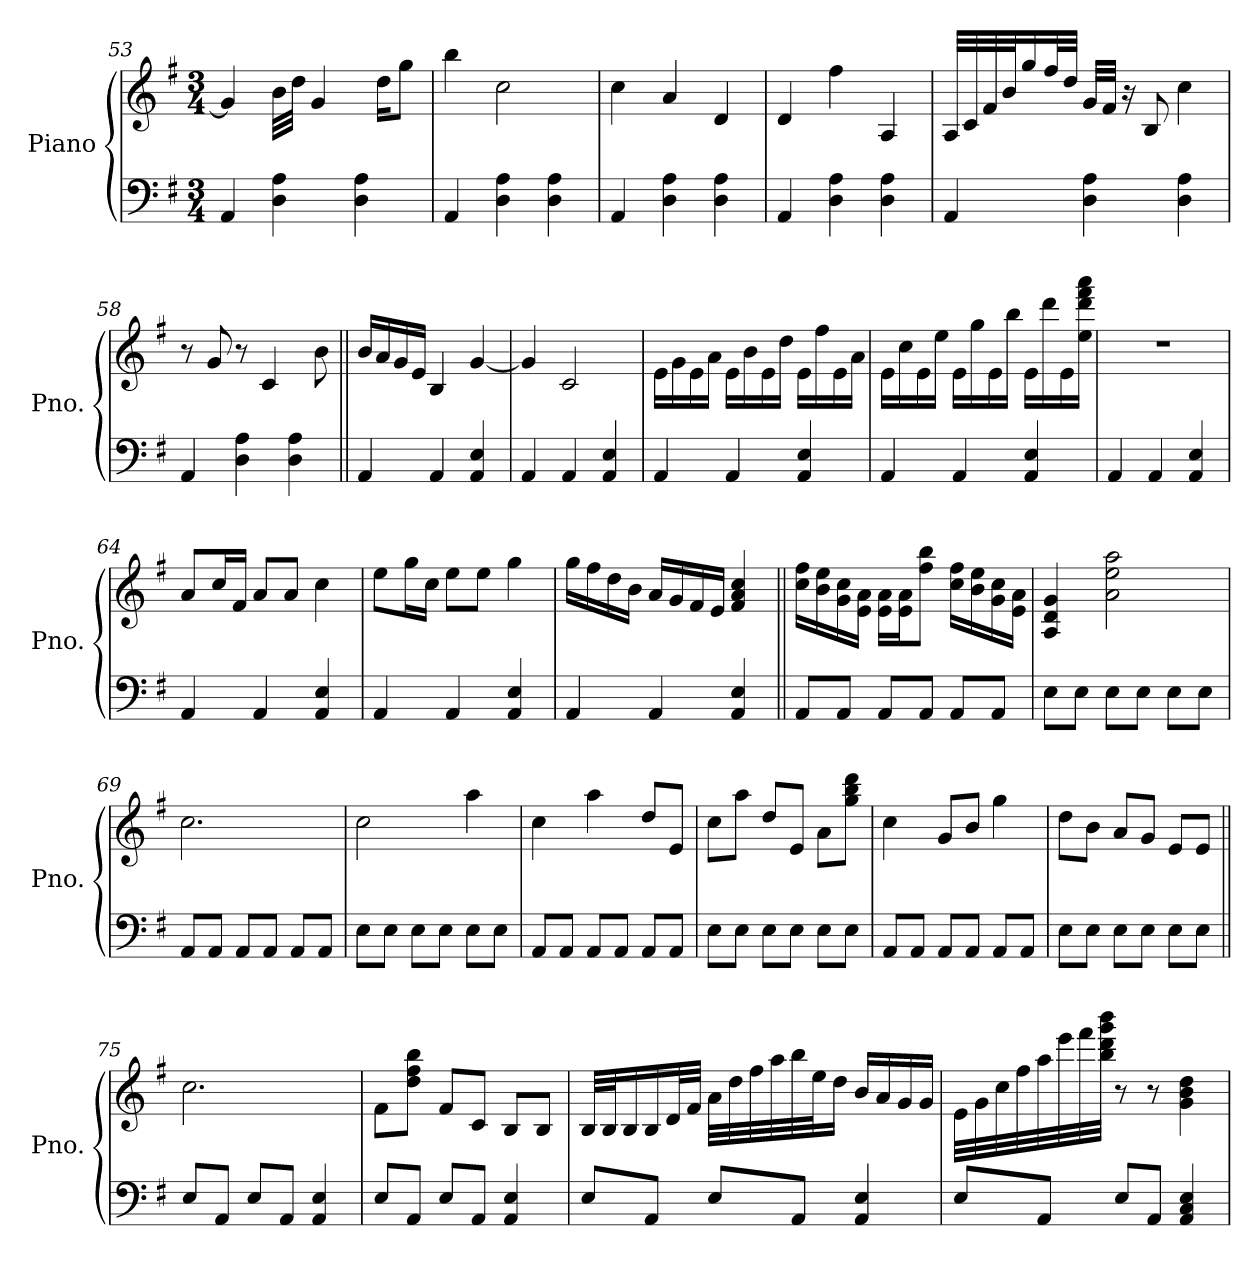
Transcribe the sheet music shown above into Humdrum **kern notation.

**kern	**kern
*part1	*part1
*staff2	*staff1
*I"Piano	*
*I'Pno.	*
*clefF4	*clefG2
*k[f#]	*k[f#]
*M3/4	*M3/4
=53	=53
4AA/	4g/]
4D\ 4A\	32b\LLL
.	32dd\JJJ
.	4g/
4D\ 4A\	.
.	16dd\KL
.	8gg\J
=54	=54
4AA/	4bb\
4D\ 4A\	2cc\
4D\ 4A\	.
!!LO:LB:g=z
=55	=55
4AA/	4cc\
4D\ 4A\	4a/
4D\ 4A\	4d/
=56	=56
4AA/	4d/
4D\ 4A\	4ff#\
4D\ 4A\	4A/
=57	=57
4AA/	32A/LLL
.	32c/
.	32f#/
.	32b/J
.	16gg/
.	32ff#/L
.	32dd/JJJ
4D\ 4A\	32g/LLL
.	32f#/JJJ
.	16r
.	8B/
4D\ 4A\	4cc\
=58	=58
4AA/	8r
.	8g/
4D\ 4A\	8r
.	4c/
4D\ 4A\	.
.	8b\
=59||	=59||
4AA/	16b/LL
.	16a/
.	16g/
.	16e/JJ
4AA/	4B/
4AA/ 4E/	[4g/
=60	=60
4AA/	4g/]
4AA/	2c/
4AA/ 4E/	.
!!LO:LB:g=z
=61	=61
4AA/	16e\LL
.	16g\
.	16e\
.	16a\JJ
4AA/	16e\LL
.	16b\
.	16e\
.	16dd\JJ
4AA/ 4E/	16e\LL
.	16ff#\
.	16e\
.	16a\JJ
=62	=62
4AA/	16e\LL
.	16cc\
.	16e\
.	16ee\JJ
4AA/	16e\LL
.	16gg\
.	16e\
.	16bb\JJ
4AA/ 4E/	16e\LL
.	16ddd\
.	16e\
.	16ee\ 16ddd\ 16fff#\ 16aaa\JJ
=63	=63
4AA/	2.r
4AA/	.
4AA/ 4E/	.
=64	=64
4AA/	8a/L
.	16cc/L
.	16f#/JJ
4AA/	8a/L
.	8a/J
4AA/ 4E/	4cc\
=65	=65
4AA/	8ee\L
.	16gg\L
.	16cc\JJ
4AA/	8ee\L
.	8ee\J
4AA/ 4E/	4gg\
!!LO:LB:g=z
=66	=66
4AA/	16gg\LL
.	16ff#\
.	16dd\
.	16b\JJ
4AA/	16a/LL
.	16g/
.	16f#/
.	16e/JJ
4AA/ 4E/	4f#/ 4a/ 4cc/
=67||	=67||
8AA/L	16cc\ 16ff#\LL
.	16b\ 16ee\
8AA/J	16g\ 16cc\
.	16e\ 16a\JJ
8AA/L	16e\ 16a\LL
.	16e\ 16a\J
8AA/J	8ff#\ 8bb\J
8AA/L	16cc\ 16ff#\LL
.	16b\ 16ee\
8AA/J	16g\ 16cc\
.	16e\ 16a\JJ
=68	=68
8E\L	4A/ 4d/ 4g/
8E\J	.
8E\L	2a\ 2ee\ 2aa\
8E\J	.
8E\L	.
8E\J	.
=69	=69
8AA/L	2.cc\
8AA/J	.
8AA/L	.
8AA/J	.
8AA/L	.
8AA/J	.
=70	=70
8E\L	2cc\
8E\J	.
8E\L	.
8E\J	.
8E\L	4aa\
8E\J	.
!!LO:LB:g=z
=71	=71
8AA/L	4cc\
8AA/J	.
8AA/L	4aa\
8AA/J	.
8AA/L	8dd/L
8AA/J	8e/J
=72	=72
8E\L	8cc\L
8E\J	8aa\J
8E\L	8dd/L
8E\J	8e/J
8E\L	8a\L
8E\J	8gg\ 8bb\ 8ddd\J
=73	=73
8AA/L	4cc\
8AA/J	.
8AA/L	8g/L
8AA/J	8b/J
8AA/L	4gg\
8AA/J	.
=74	=74
8E\L	8dd\L
8E\J	8b\J
8E\L	8a/L
8E\J	8g/J
8E\L	8e/L
8E\J	8e/J
=75||	=75||
8E/L	2.cc\
8AA/J	.
8E/L	.
8AA/J	.
4AA/ 4E/	.
=76	=76
8E/L	8f#\L
8AA/J	8dd\ 8ff#\ 8bb\J
8E/L	8f#/L
8AA/J	8c/J
4AA/ 4E/	8B/L
.	8B/J
!!LO:PB:g=z
=77	=77
8E/L	32B/LLL
.	32B/J
.	16B/
8AA/J	16B/
.	32d/L
.	32f#/JJJ
8E/L	32a\LLL
.	32dd\
.	32ff#\
.	32aa\
8AA/J	32bb\
.	32ee\J
.	16dd\JJ
4AA/ 4E/	16b/LL
.	16a/
.	16g/
.	16g/JJ
=78	=78
8E/L	32e\LLL
.	32g\
.	32cc\
.	32ff#\
8AA/J	32aa\
.	32eee\
.	32fff#\
.	32bb\ 32ddd\ 32ggg\ 32bbb\JJJ
8E/L	8r
8AA/J	8r
4AA/ 4C/ 4E/	4g\ 4b\ 4dd\
=	=
*-	*-
